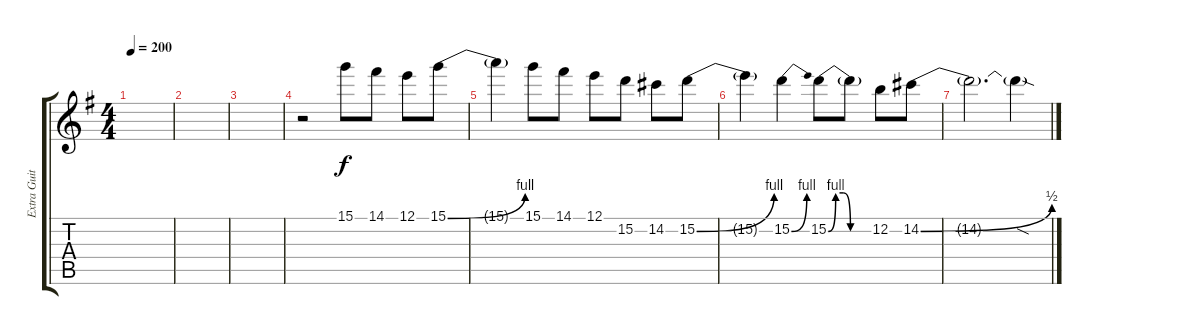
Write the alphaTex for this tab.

\track ("Extra Guitar" "Extra Guit") {instrument distortionguitar}
\staff {score tabs}
\tuning (E4 B3 G3 D3 A2 E2) {hide}
\ts (4 4)
\tempo 200
\clef g2
\ks eminor
|
|
|
r.2 15.1.8 14.1.8 12.1.8 15.1{be (bend 0 0 60 4)}.8 |
15.1{t}.4 15.1.8 14.1.8 12.1.8 15.2.8 14.2.8 15.2{be (bend 0 0 60 4)}.8 |
15.2{t}.4 15.2{be (bend 0 0 60 4)}.4 15.2{be (custom 0 0 10 4 20 4 30 0 60 0)}.8 15.2{t}.8 12.2.8 14.2{be (bend 0 0 60 2)}.8 |
14.2{t}.2{d} 14.2{sod t}.4
